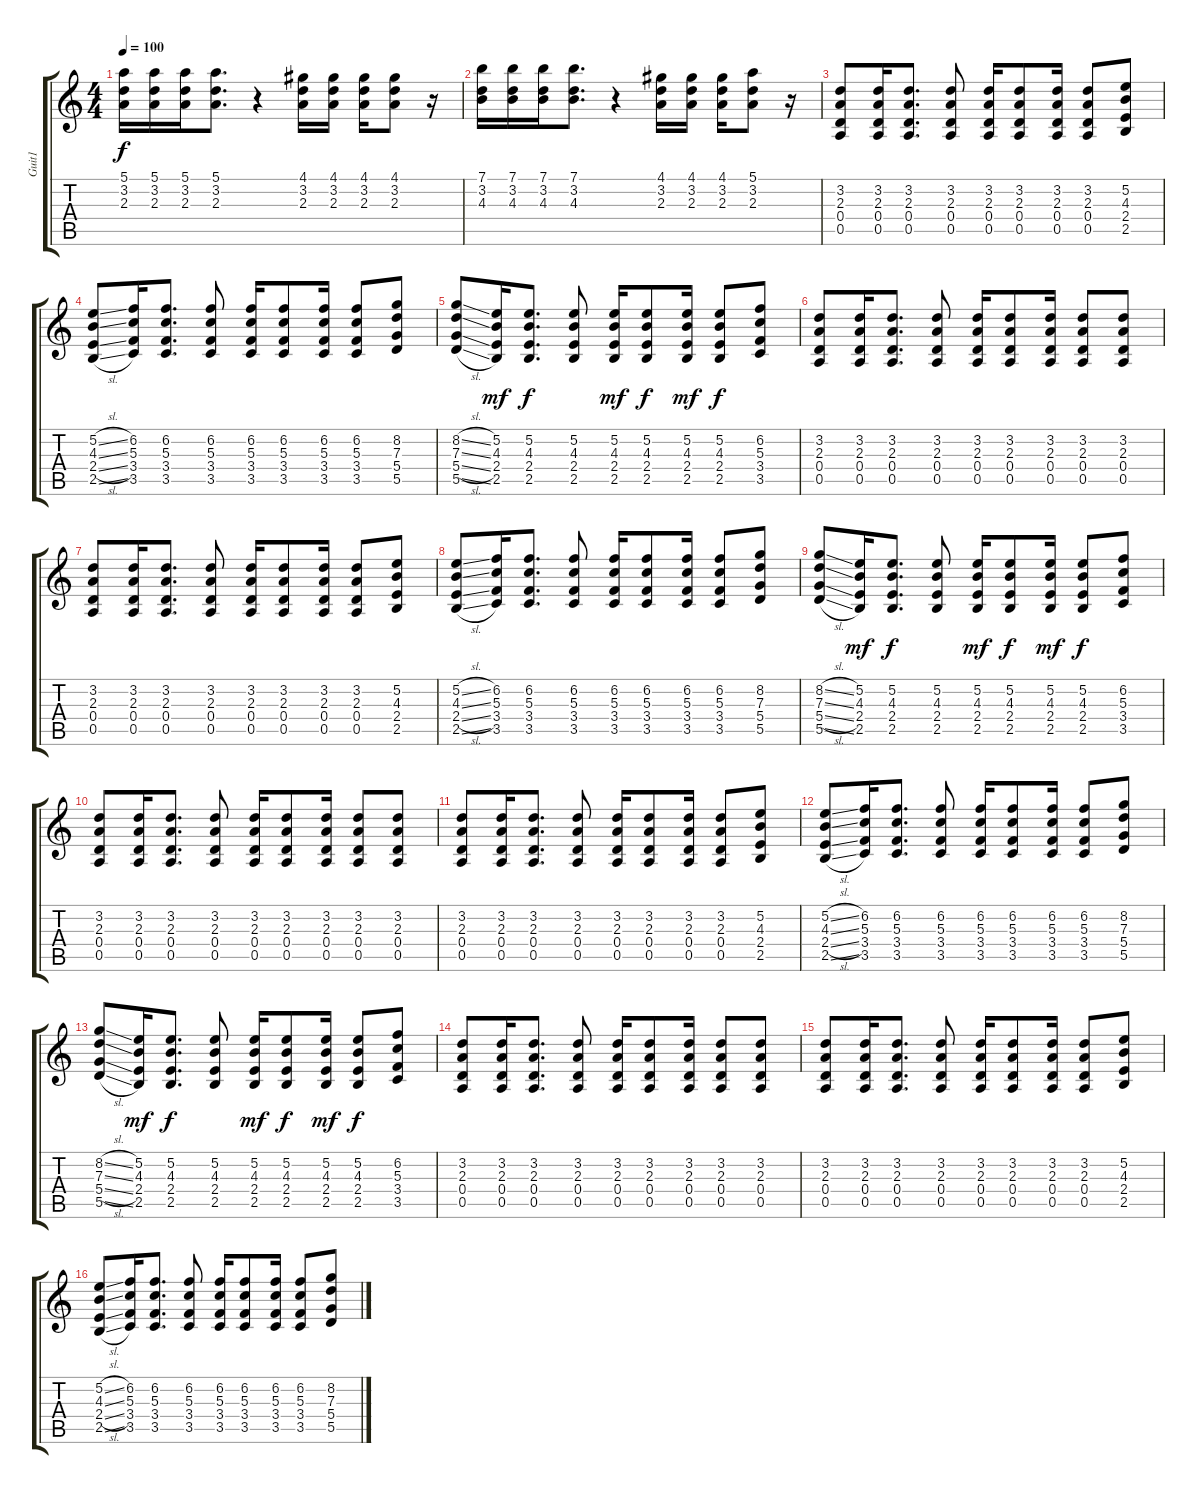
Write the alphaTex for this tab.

\track ("Guit1" "Guit1") {instrument distortionguitar}
\staff {score tabs}
\tuning (E4 B3 G3 D3 A2 D2) {hide}
\ts (4 4)
\tempo 100
\clef g2
\ks c
(5.1 3.2 2.3).16{dy f} (5.1 3.2 2.3).16 (5.1 3.2 2.3).16 (5.1 3.2 2.3).8{d} r.4 (4.1 3.2 2.3).16 (4.1 3.2 2.3).16 (4.1 3.2 2.3).16 (4.1 3.2 2.3).8 r.16 |
(7.1 3.2 4.3).16 (7.1 3.2 4.3).16 (7.1 3.2 4.3).16 (7.1 3.2 4.3).8{d} r.4 (4.1 3.2 2.3).16 (4.1 3.2 2.3).16 (4.1 3.2 2.3).16 (5.1 3.2 2.3).8 r.16 |
(3.2 2.3 0.4 0.5).8 (3.2 2.3 0.4 0.5).16 (3.2 2.3 0.4 0.5).8{d} (3.2 2.3 0.4 0.5).8 (3.2 2.3 0.4 0.5).16 (3.2 2.3 0.4 0.5).8 (3.2 2.3 0.4 0.5).16 (3.2 2.3 0.4 0.5).8 (5.2 4.3 2.4 2.5).8 |
(5.2{sl} 4.3{sl} 2.4{sl} 2.5{sl}).8 (6.2 5.3 3.4 3.5).16 (6.2 5.3 3.4 3.5).8{d} (6.2 5.3 3.4 3.5).8 (6.2 5.3 3.4 3.5).16 (6.2 5.3 3.4 3.5).8 (6.2 5.3 3.4 3.5).16 (6.2 5.3 3.4 3.5).8 (8.2 7.3 5.4 5.5).8 |
(8.2{sl} 7.3{sl} 5.4{sl} 5.5{sl}).8 (5.2 4.3 2.4 2.5).16{dy mf} (5.2 4.3 2.4 2.5).8{d dy f} (5.2 4.3 2.4 2.5).8 (5.2 4.3 2.4 2.5).16{dy mf} (5.2 4.3 2.4 2.5).8{dy f} (5.2 4.3 2.4 2.5).16{dy mf} (5.2 4.3 2.4 2.5).8{dy f} (6.2 5.3 3.4 3.5).8 |
(3.2 2.3 0.4 0.5).8 (3.2 2.3 0.4 0.5).16 (3.2 2.3 0.4 0.5).8{d} (3.2 2.3 0.4 0.5).8 (3.2 2.3 0.4 0.5).16 (3.2 2.3 0.4 0.5).8 (3.2 2.3 0.4 0.5).16 (3.2 2.3 0.4 0.5).8 (3.2 2.3 0.4 0.5).8 |
(3.2 2.3 0.4 0.5).8 (3.2 2.3 0.4 0.5).16 (3.2 2.3 0.4 0.5).8{d} (3.2 2.3 0.4 0.5).8 (3.2 2.3 0.4 0.5).16 (3.2 2.3 0.4 0.5).8 (3.2 2.3 0.4 0.5).16 (3.2 2.3 0.4 0.5).8 (5.2 4.3 2.4 2.5).8 |
(5.2{sl} 4.3{sl} 2.4{sl} 2.5{sl}).8 (6.2 5.3 3.4 3.5).16 (6.2 5.3 3.4 3.5).8{d} (6.2 5.3 3.4 3.5).8 (6.2 5.3 3.4 3.5).16 (6.2 5.3 3.4 3.5).8 (6.2 5.3 3.4 3.5).16 (6.2 5.3 3.4 3.5).8 (8.2 7.3 5.4 5.5).8 |
(8.2{sl} 7.3{sl} 5.4{sl} 5.5{sl}).8 (5.2 4.3 2.4 2.5).16{dy mf} (5.2 4.3 2.4 2.5).8{d dy f} (5.2 4.3 2.4 2.5).8 (5.2 4.3 2.4 2.5).16{dy mf} (5.2 4.3 2.4 2.5).8{dy f} (5.2 4.3 2.4 2.5).16{dy mf} (5.2 4.3 2.4 2.5).8{dy f} (6.2 5.3 3.4 3.5).8 |
(3.2 2.3 0.4 0.5).8 (3.2 2.3 0.4 0.5).16 (3.2 2.3 0.4 0.5).8{d} (3.2 2.3 0.4 0.5).8 (3.2 2.3 0.4 0.5).16 (3.2 2.3 0.4 0.5).8 (3.2 2.3 0.4 0.5).16 (3.2 2.3 0.4 0.5).8 (3.2 2.3 0.4 0.5).8 |
(3.2 2.3 0.4 0.5).8 (3.2 2.3 0.4 0.5).16 (3.2 2.3 0.4 0.5).8{d} (3.2 2.3 0.4 0.5).8 (3.2 2.3 0.4 0.5).16 (3.2 2.3 0.4 0.5).8 (3.2 2.3 0.4 0.5).16 (3.2 2.3 0.4 0.5).8 (5.2 4.3 2.4 2.5).8 |
(5.2{sl} 4.3{sl} 2.4{sl} 2.5{sl}).8 (6.2 5.3 3.4 3.5).16 (6.2 5.3 3.4 3.5).8{d} (6.2 5.3 3.4 3.5).8 (6.2 5.3 3.4 3.5).16 (6.2 5.3 3.4 3.5).8 (6.2 5.3 3.4 3.5).16 (6.2 5.3 3.4 3.5).8 (8.2 7.3 5.4 5.5).8 |
(8.2{sl} 7.3{sl} 5.4{sl} 5.5{sl}).8 (5.2 4.3 2.4 2.5).16{dy mf} (5.2 4.3 2.4 2.5).8{d dy f} (5.2 4.3 2.4 2.5).8 (5.2 4.3 2.4 2.5).16{dy mf} (5.2 4.3 2.4 2.5).8{dy f} (5.2 4.3 2.4 2.5).16{dy mf} (5.2 4.3 2.4 2.5).8{dy f} (6.2 5.3 3.4 3.5).8 |
(3.2 2.3 0.4 0.5).8 (3.2 2.3 0.4 0.5).16 (3.2 2.3 0.4 0.5).8{d} (3.2 2.3 0.4 0.5).8 (3.2 2.3 0.4 0.5).16 (3.2 2.3 0.4 0.5).8 (3.2 2.3 0.4 0.5).16 (3.2 2.3 0.4 0.5).8 (3.2 2.3 0.4 0.5).8 |
(3.2 2.3 0.4 0.5).8 (3.2 2.3 0.4 0.5).16 (3.2 2.3 0.4 0.5).8{d} (3.2 2.3 0.4 0.5).8 (3.2 2.3 0.4 0.5).16 (3.2 2.3 0.4 0.5).8 (3.2 2.3 0.4 0.5).16 (3.2 2.3 0.4 0.5).8 (5.2 4.3 2.4 2.5).8 |
(5.2{sl} 4.3{sl} 2.4{sl} 2.5{sl}).8 (6.2 5.3 3.4 3.5).16 (6.2 5.3 3.4 3.5).8{d} (6.2 5.3 3.4 3.5).8 (6.2 5.3 3.4 3.5).16 (6.2 5.3 3.4 3.5).8 (6.2 5.3 3.4 3.5).16 (6.2 5.3 3.4 3.5).8 (8.2 7.3 5.4 5.5).8
